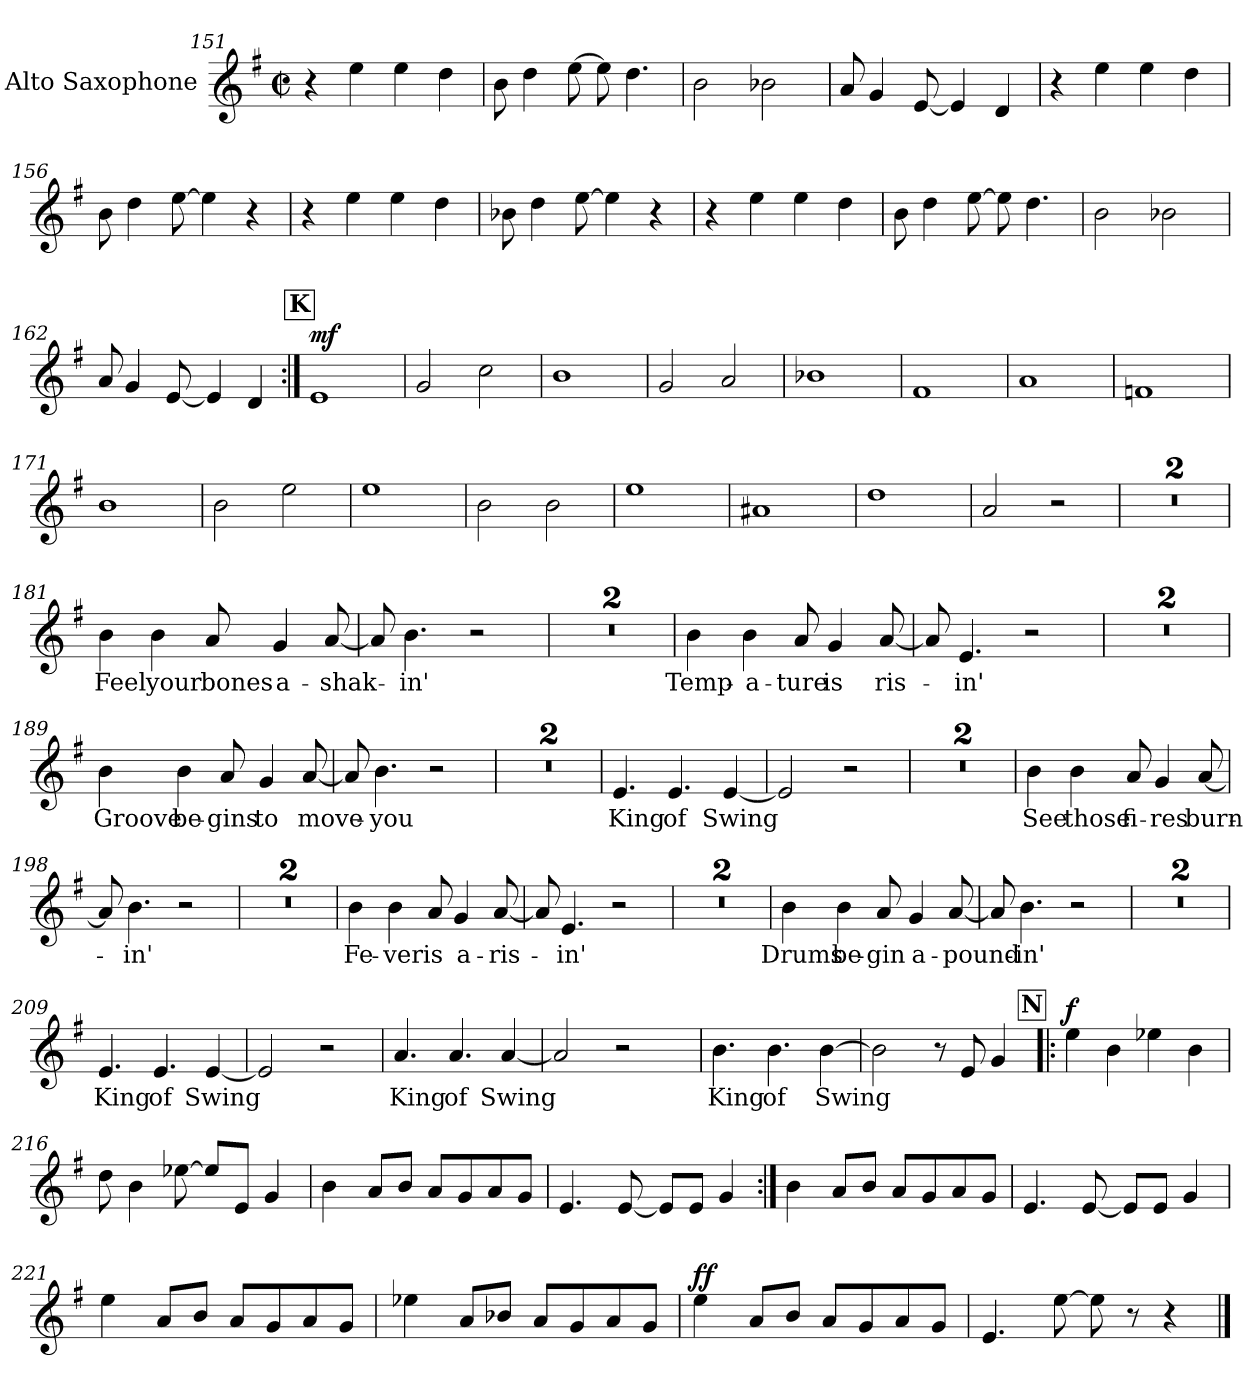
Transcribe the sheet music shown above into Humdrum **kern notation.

**kern	**text	**dynam
*part1	*part1	*part1
*staff1	*staff1	*staff1
*I"Alto Saxophone	*	*
*I'A. Sax.	*	*
*clefG2	*	*
*ITrd5c9	*	*
*k[b-e-]	*	*
*M2/2	*	*
*met(c|)	*	*
=151	=151	=151
4r	.	.
4g\	.	.
4g\	.	.
4f\	.	.
=152	=152	=152
8d\	.	.
4f\	.	.
[8g\	.	.
8g\]	.	.
4.f\	.	.
!!LO:LB:g=z
=153	=153	=153
2d\	.	.
2d-X\	.	.
=154	=154	=154
8c/	.	.
4B-/	.	.
[8G/	.	.
4G/]	.	.
4F/	.	.
=155	=155	=155
4r	.	.
4g\	.	.
4g\	.	.
4f\	.	.
=156	=156	=156
8d\	.	.
4f\	.	.
[8g\	.	.
4g\]	.	.
4r	.	.
=157	=157	=157
4r	.	.
4g\	.	.
4g\	.	.
4f\	.	.
=158	=158	=158
8d-X\	.	.
4f\	.	.
[8g\	.	.
4g\]	.	.
4r	.	.
!!LO:PB:g=z
=159	=159	=159
4r	.	.
4g\	.	.
4g\	.	.
4f\	.	.
=160	=160	=160
8d\	.	.
4f\	.	.
[8g\	.	.
8g\]	.	.
4.f\	.	.
=161	=161	=161
2d\	.	.
2d-X\	.	.
=162	=162	=162
8c/	.	.
4B-/	.	.
[8G/	.	.
4G/]	.	.
4F/	.	.
!!LO:REH:place=s1:a:B:fs=14:t=K
=163:|!	=163:|!	=163:|!
!	!	!LO:DY:b
1G	.	mf
=164	=164	=164
2B-/	.	.
2e-\	.	.
=165	=165	=165
1d	.	.
=166	=166	=166
2B-/	.	.
2c/	.	.
!!LO:LB:g=z
=167	=167	=167
1d-X	.	.
=168	=168	=168
1A	.	.
=169	=169	=169
1c	.	.
=170	=170	=170
1A-X	.	.
=171	=171	=171
1d	.	.
=172	=172	=172
2d\	.	.
2g\	.	.
=173	=173	=173
1g	.	.
=174	=174	=174
2d\	.	.
2d\	.	.
=175	=175	=175
1g	.	.
=176	=176	=176
1c#X	.	.
=177	=177	=177
1f	.	.
=178	=178	=178
2c/	.	.
2r	.	.
!!LO:LB:g=z
=179	=179	=179
1r	.	.
=180	=180	=180
1r	.	.
=181	=181	=181
!	!LO:LY:b	!
4d\	Feel	.
!	!LO:LY:b	!
4d\	your	.
!	!LO:LY:b	!
8c/	bones	.
!	!LO:LY:b	!
4B-/	a-	.
!	!LO:LY:b	!
[8c/	-shak-	.
=182	=182	=182
8c/]	.	.
!	!LO:LY:b	!
4.d\	-in'	.
2r	.	.
=183	=183	=183
1r	.	.
=184	=184	=184
1r	.	.
=185	=185	=185
!	!LO:LY:b	!
4d\	Temp-	.
!	!LO:LY:b	!
4d\	-a-	.
!	!LO:LY:b	!
8c/	-ture	.
!	!LO:LY:b	!
4B-/	is	.
!	!LO:LY:b	!
[8c/	ris-	.
!!LO:LB:g=z
=186	=186	=186
8c/]	.	.
!	!LO:LY:b	!
4.G/	-in'	.
2r	.	.
=187	=187	=187
1r	.	.
=188	=188	=188
1r	.	.
=189	=189	=189
!	!LO:LY:b	!
4d\	Groove	.
!	!LO:LY:b	!
4d\	be-	.
!	!LO:LY:b	!
8c/	-gins	.
!	!LO:LY:b	!
4B-/	to	.
!	!LO:LY:b	!
[8c/	move-	.
=190	=190	=190
8c/]	.	.
!	!LO:LY:b	!
4.d\	-you	.
2r	.	.
=191	=191	=191
1r	.	.
=192	=192	=192
1r	.	.
!!LO:LB:g=z
=193	=193	=193
!	!LO:LY:b	!
4.G/	King	.
!	!LO:LY:b	!
4.G/	of	.
!	!LO:LY:b	!
[4G/	Swing	.
=194	=194	=194
2G/]	.	.
2r	.	.
=195	=195	=195
1r	.	.
=196	=196	=196
1r	.	.
=197	=197	=197
!	!LO:LY:b	!
4d\	See	.
!	!LO:LY:b	!
4d\	those	.
!	!LO:LY:b	!
8c/	fi-	.
!	!LO:LY:b	!
4B-/	-res	.
!	!LO:LY:b	!
[8c/	burn-	.
=198	=198	=198
8c/]	.	.
!	!LO:LY:b	!
4.d\	-in'	.
2r	.	.
=199	=199	=199
1r	.	.
=200	=200	=200
1r	.	.
!!LO:LB:g=z
=201	=201	=201
!	!LO:LY:b	!
4d\	Fe-	.
!	!LO:LY:b	!
4d\	-ver	.
!	!LO:LY:b	!
8c/	is	.
!	!LO:LY:b	!
4B-/	a-	.
!	!LO:LY:b	!
[8c/	-ris-	.
=202	=202	=202
8c/]	.	.
!	!LO:LY:b	!
4.G/	-in'	.
2r	.	.
=203	=203	=203
1r	.	.
=204	=204	=204
1r	.	.
=205	=205	=205
!	!LO:LY:b	!
4d\	Drums	.
!	!LO:LY:b	!
4d\	be-	.
!	!LO:LY:b	!
8c/	-gin	.
!	!LO:LY:b	!
4B-/	a-	.
!	!LO:LY:b	!
[8c/	-pound-	.
=206	=206	=206
8c/]	.	.
!	!LO:LY:b	!
4.d\	-in'	.
2r	.	.
!!LO:LB:g=z
=207	=207	=207
1r	.	.
=208	=208	=208
1r	.	.
=209	=209	=209
!	!LO:LY:b	!
4.G/	King	.
!	!LO:LY:b	!
4.G/	of	.
!	!LO:LY:b	!
[4G/	Swing	.
=210	=210	=210
2G/]	.	.
2r	.	.
=211	=211	=211
!	!LO:LY:b	!
4.c/	King	.
!	!LO:LY:b	!
4.c/	of	.
!	!LO:LY:b	!
[4c/	Swing	.
=212	=212	=212
2c/]	.	.
2r	.	.
=213	=213	=213
!	!LO:LY:b	!
4.d\	King	.
!	!LO:LY:b	!
4.d\	of	.
!	!LO:LY:b	!
[4d\	Swing	.
!!LO:LB:g=z
=214	=214	=214
2d\]	.	.
8r	.	.
8G/	.	.
4B-/	.	.
!!LO:REH:place=s1:a:B:fs=14:t=N
=215!|:	=215!|:	=215!|:
!	!	!LO:DY:b
4g\	.	f
4d\	.	.
4g-X\	.	.
4d\	.	.
=216	=216	=216
8f\	.	.
4d\	.	.
[8g-X\	.	.
8g-/L]	.	.
8G/J	.	.
4B-/	.	.
=217	=217	=217
4d\	.	.
8c/L	.	.
8d/J	.	.
8c/L	.	.
8B-/	.	.
8c/	.	.
8B-/J	.	.
=218	=218	=218
4.G/	.	.
[8G/	.	.
8G/L]	.	.
8G/J	.	.
4B-/	.	.
!!LO:LB:g=z
=219:|!	=219:|!	=219:|!
4d\	.	.
8c/L	.	.
8d/J	.	.
8c/L	.	.
8B-/	.	.
8c/	.	.
8B-/J	.	.
=220	=220	=220
4.G/	.	.
[8G/	.	.
8G/L]	.	.
8G/J	.	.
4B-/	.	.
=221	=221	=221
4g\	.	.
8c/L	.	.
8d/J	.	.
8c/L	.	.
8B-/	.	.
8c/	.	.
8B-/J	.	.
=222	=222	=222
4g-X\	.	.
8c/L	.	.
8d-X/J	.	.
8c/L	.	.
8B-/	.	.
8c/	.	.
8B-/J	.	.
!!LO:LB:g=z
=223	=223	=223
!	!	!LO:DY:b
4g\	.	ff
8c/L	.	.
8d/J	.	.
8c/L	.	.
8B-/	.	.
8c/	.	.
8B-/J	.	.
=224	=224	=224
4.G/	.	.
[8g\	.	.
8g\]	.	.
8r	.	.
4r	.	.
==	==	==
*-	*-	*-
